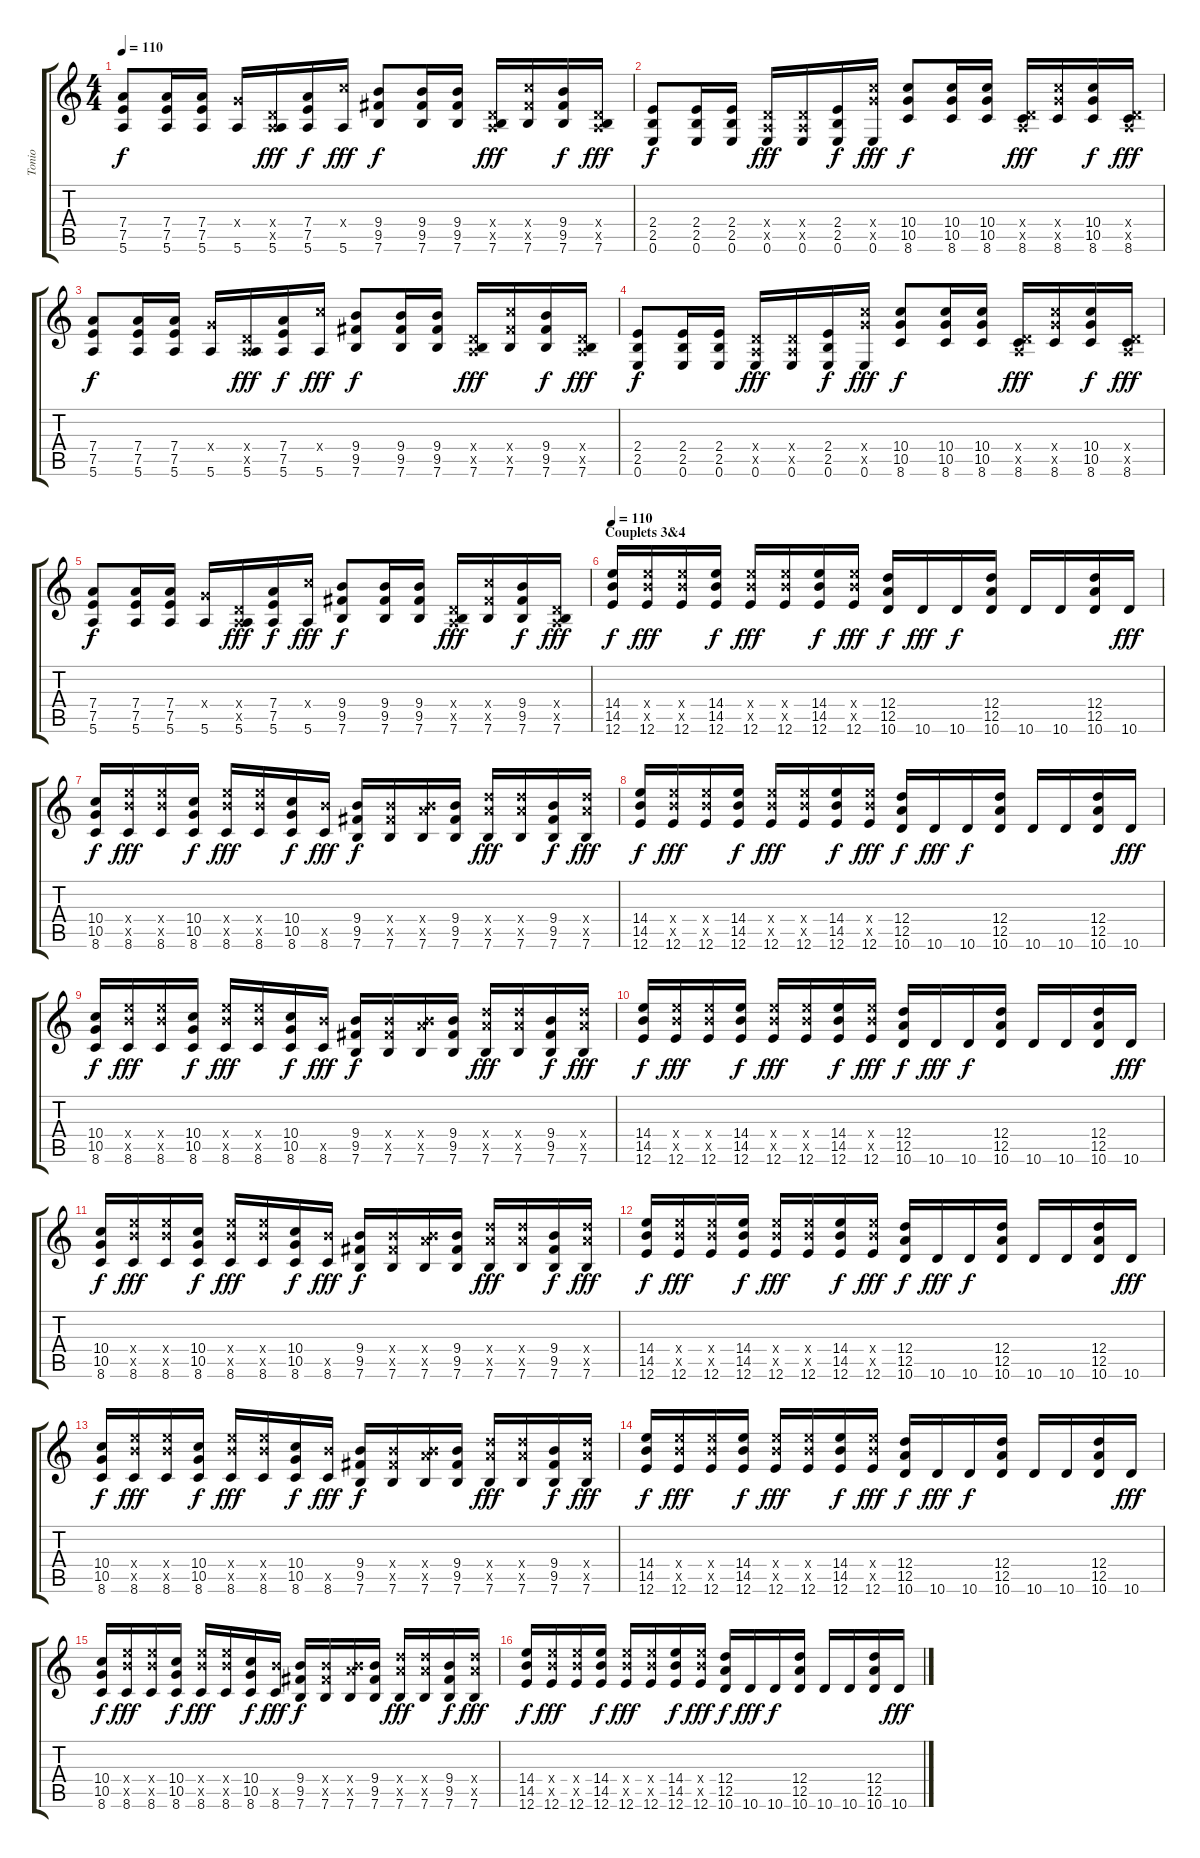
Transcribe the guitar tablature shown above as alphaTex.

\track ("Tonio" "Tonio") {instrument distortionguitar}
\staff {score tabs}
\tuning (E4 B3 G3 D3 A2 E2) {hide}
\ts (4 4)
\tempo 110
\clef g2
\ks c
(7.4 7.5 5.6).8{dy f} (7.4 7.5 5.6).16 (7.4 7.5 5.6).16 (5.4{x} 5.6).16 (0.4{x} 0.5{x} 5.6).16{dy fff} (7.4 7.5 5.6).16{dy f} (10.4{x} 5.6).16{dy fff} (9.4 9.5 7.6).8{dy f} (9.4 9.5 7.6).16 (9.4 9.5 7.6).16 (0.4{x} 0.5{x} 7.6).16{dy fff} (10.4{x} 9.5{x} 7.6).16 (9.4 9.5 7.6).16{dy f} (0.4{x} 0.5{x} 7.6).16{dy fff} |
(2.4 2.5 0.6).8{dy f} (2.4 2.5 0.6).16 (2.4 2.5 0.6).16 (0.4{x} 0.5{x} 0.6).16{dy fff} (0.4{x} 0.5{x} 0.6).16 (2.4 2.5 0.6).16{dy f} (10.4{x} 10.5{x} 0.6).16{dy fff} (10.4 10.5 8.6).8{dy f} (10.4 10.5 8.6).16 (10.4 10.5 8.6).16 (0.4{x} 0.5{x} 8.6).16{dy fff} (10.4{x} 10.5{x} 8.6).16 (10.4 10.5 8.6).16{dy f} (0.4{x} 0.5{x} 8.6).16{dy fff} |
(7.4 7.5 5.6).8{dy f} (7.4 7.5 5.6).16 (7.4 7.5 5.6).16 (5.4{x} 5.6).16 (0.4{x} 0.5{x} 5.6).16{dy fff} (7.4 7.5 5.6).16{dy f} (10.4{x} 5.6).16{dy fff} (9.4 9.5 7.6).8{dy f} (9.4 9.5 7.6).16 (9.4 9.5 7.6).16 (0.4{x} 0.5{x} 7.6).16{dy fff} (10.4{x} 9.5{x} 7.6).16 (9.4 9.5 7.6).16{dy f} (0.4{x} 0.5{x} 7.6).16{dy fff} |
(2.4 2.5 0.6).8{dy f} (2.4 2.5 0.6).16 (2.4 2.5 0.6).16 (0.4{x} 0.5{x} 0.6).16{dy fff} (0.4{x} 0.5{x} 0.6).16 (2.4 2.5 0.6).16{dy f} (10.4{x} 10.5{x} 0.6).16{dy fff} (10.4 10.5 8.6).8{dy f} (10.4 10.5 8.6).16 (10.4 10.5 8.6).16 (0.4{x} 0.5{x} 8.6).16{dy fff} (10.4{x} 10.5{x} 8.6).16 (10.4 10.5 8.6).16{dy f} (0.4{x} 0.5{x} 8.6).16{dy fff} |
(7.4 7.5 5.6).8{dy f} (7.4 7.5 5.6).16 (7.4 7.5 5.6).16 (5.4{x} 5.6).16 (0.4{x} 0.5{x} 5.6).16{dy fff} (7.4 7.5 5.6).16{dy f} (10.4{x} 5.6).16{dy fff} (9.4 9.5 7.6).8{dy f} (9.4 9.5 7.6).16 (9.4 9.5 7.6).16 (0.4{x} 0.5{x} 7.6).16{dy fff} (10.4{x} 9.5{x} 7.6).16 (9.4 9.5 7.6).16{dy f} (0.4{x} 0.5{x} 7.6).16{dy fff} |
\section ("" "Couplets 3&4")
\tempo 110
(14.4 14.5 12.6).16{dy f} (14.4{x} 14.5{x} 12.6).16{dy fff} (14.4{x} 14.5{x} 12.6).16 (14.4 14.5 12.6).16{dy f} (14.4{x} 14.5{x} 12.6).16{dy fff} (14.4{x} 14.5{x} 12.6).16 (14.4 14.5 12.6).16{dy f} (14.4{x} 14.5{x} 12.6).16{dy fff} (12.4 12.5 10.6).16{dy f} 10.6.16{dy fff} 10.6.16{dy f} (12.4 12.5 10.6).16 10.6.16 10.6.16 (12.4 12.5 10.6).16 10.6.16{dy fff} |
(10.4 10.5 8.6).16{dy f} (14.4{x} 14.5{x} 8.6).16{dy fff} (14.4{x} 14.5{x} 8.6).16 (10.4 10.5 8.6).16{dy f} (14.4{x} 14.5{x} 8.6).16{dy fff} (14.4{x} 14.5{x} 8.6).16 (10.4 10.5 8.6).16{dy f} (14.5{x} 8.6).16{dy fff} (9.4 9.5 7.6).16{dy f} (9.4{x} 9.5{x} 7.6).16 (9.4{x} 12.5{x} 7.6).16 (9.4 9.5 7.6).16 (12.4{x} 12.5{x} 7.6).16{dy fff} (12.4{x} 12.5{x} 7.6).16 (9.4 9.5 7.6).16{dy f} (12.4{x} 12.5{x} 7.6).16{dy fff} |
(14.4 14.5 12.6).16{dy f} (14.4{x} 14.5{x} 12.6).16{dy fff} (14.4{x} 14.5{x} 12.6).16 (14.4 14.5 12.6).16{dy f} (14.4{x} 14.5{x} 12.6).16{dy fff} (14.4{x} 14.5{x} 12.6).16 (14.4 14.5 12.6).16{dy f} (14.4{x} 14.5{x} 12.6).16{dy fff} (12.4 12.5 10.6).16{dy f} 10.6.16{dy fff} 10.6.16{dy f} (12.4 12.5 10.6).16 10.6.16 10.6.16 (12.4 12.5 10.6).16 10.6.16{dy fff} |
(10.4 10.5 8.6).16{dy f} (14.4{x} 14.5{x} 8.6).16{dy fff} (14.4{x} 14.5{x} 8.6).16 (10.4 10.5 8.6).16{dy f} (14.4{x} 14.5{x} 8.6).16{dy fff} (14.4{x} 14.5{x} 8.6).16 (10.4 10.5 8.6).16{dy f} (14.5{x} 8.6).16{dy fff} (9.4 9.5 7.6).16{dy f} (9.4{x} 9.5{x} 7.6).16 (9.4{x} 12.5{x} 7.6).16 (9.4 9.5 7.6).16 (12.4{x} 12.5{x} 7.6).16{dy fff} (12.4{x} 12.5{x} 7.6).16 (9.4 9.5 7.6).16{dy f} (12.4{x} 12.5{x} 7.6).16{dy fff} |
(14.4 14.5 12.6).16{dy f} (14.4{x} 14.5{x} 12.6).16{dy fff} (14.4{x} 14.5{x} 12.6).16 (14.4 14.5 12.6).16{dy f} (14.4{x} 14.5{x} 12.6).16{dy fff} (14.4{x} 14.5{x} 12.6).16 (14.4 14.5 12.6).16{dy f} (14.4{x} 14.5{x} 12.6).16{dy fff} (12.4 12.5 10.6).16{dy f} 10.6.16{dy fff} 10.6.16{dy f} (12.4 12.5 10.6).16 10.6.16 10.6.16 (12.4 12.5 10.6).16 10.6.16{dy fff} |
(10.4 10.5 8.6).16{dy f} (14.4{x} 14.5{x} 8.6).16{dy fff} (14.4{x} 14.5{x} 8.6).16 (10.4 10.5 8.6).16{dy f} (14.4{x} 14.5{x} 8.6).16{dy fff} (14.4{x} 14.5{x} 8.6).16 (10.4 10.5 8.6).16{dy f} (14.5{x} 8.6).16{dy fff} (9.4 9.5 7.6).16{dy f} (9.4{x} 9.5{x} 7.6).16 (9.4{x} 12.5{x} 7.6).16 (9.4 9.5 7.6).16 (12.4{x} 12.5{x} 7.6).16{dy fff} (12.4{x} 12.5{x} 7.6).16 (9.4 9.5 7.6).16{dy f} (12.4{x} 12.5{x} 7.6).16{dy fff} |
(14.4 14.5 12.6).16{dy f} (14.4{x} 14.5{x} 12.6).16{dy fff} (14.4{x} 14.5{x} 12.6).16 (14.4 14.5 12.6).16{dy f} (14.4{x} 14.5{x} 12.6).16{dy fff} (14.4{x} 14.5{x} 12.6).16 (14.4 14.5 12.6).16{dy f} (14.4{x} 14.5{x} 12.6).16{dy fff} (12.4 12.5 10.6).16{dy f} 10.6.16{dy fff} 10.6.16{dy f} (12.4 12.5 10.6).16 10.6.16 10.6.16 (12.4 12.5 10.6).16 10.6.16{dy fff} |
(10.4 10.5 8.6).16{dy f} (14.4{x} 14.5{x} 8.6).16{dy fff} (14.4{x} 14.5{x} 8.6).16 (10.4 10.5 8.6).16{dy f} (14.4{x} 14.5{x} 8.6).16{dy fff} (14.4{x} 14.5{x} 8.6).16 (10.4 10.5 8.6).16{dy f} (14.5{x} 8.6).16{dy fff} (9.4 9.5 7.6).16{dy f} (9.4{x} 9.5{x} 7.6).16 (9.4{x} 12.5{x} 7.6).16 (9.4 9.5 7.6).16 (12.4{x} 12.5{x} 7.6).16{dy fff} (12.4{x} 12.5{x} 7.6).16 (9.4 9.5 7.6).16{dy f} (12.4{x} 12.5{x} 7.6).16{dy fff} |
(14.4 14.5 12.6).16{dy f} (14.4{x} 14.5{x} 12.6).16{dy fff} (14.4{x} 14.5{x} 12.6).16 (14.4 14.5 12.6).16{dy f} (14.4{x} 14.5{x} 12.6).16{dy fff} (14.4{x} 14.5{x} 12.6).16 (14.4 14.5 12.6).16{dy f} (14.4{x} 14.5{x} 12.6).16{dy fff} (12.4 12.5 10.6).16{dy f} 10.6.16{dy fff} 10.6.16{dy f} (12.4 12.5 10.6).16 10.6.16 10.6.16 (12.4 12.5 10.6).16 10.6.16{dy fff} |
(10.4 10.5 8.6).16{dy f} (14.4{x} 14.5{x} 8.6).16{dy fff} (14.4{x} 14.5{x} 8.6).16 (10.4 10.5 8.6).16{dy f} (14.4{x} 14.5{x} 8.6).16{dy fff} (14.4{x} 14.5{x} 8.6).16 (10.4 10.5 8.6).16{dy f} (14.5{x} 8.6).16{dy fff} (9.4 9.5 7.6).16{dy f} (9.4{x} 9.5{x} 7.6).16 (9.4{x} 12.5{x} 7.6).16 (9.4 9.5 7.6).16 (12.4{x} 12.5{x} 7.6).16{dy fff} (12.4{x} 12.5{x} 7.6).16 (9.4 9.5 7.6).16{dy f} (12.4{x} 12.5{x} 7.6).16{dy fff} |
(14.4 14.5 12.6).16{dy f} (14.4{x} 14.5{x} 12.6).16{dy fff} (14.4{x} 14.5{x} 12.6).16 (14.4 14.5 12.6).16{dy f} (14.4{x} 14.5{x} 12.6).16{dy fff} (14.4{x} 14.5{x} 12.6).16 (14.4 14.5 12.6).16{dy f} (14.4{x} 14.5{x} 12.6).16{dy fff} (12.4 12.5 10.6).16{dy f} 10.6.16{dy fff} 10.6.16{dy f} (12.4 12.5 10.6).16 10.6.16 10.6.16 (12.4 12.5 10.6).16 10.6.16{dy fff}
